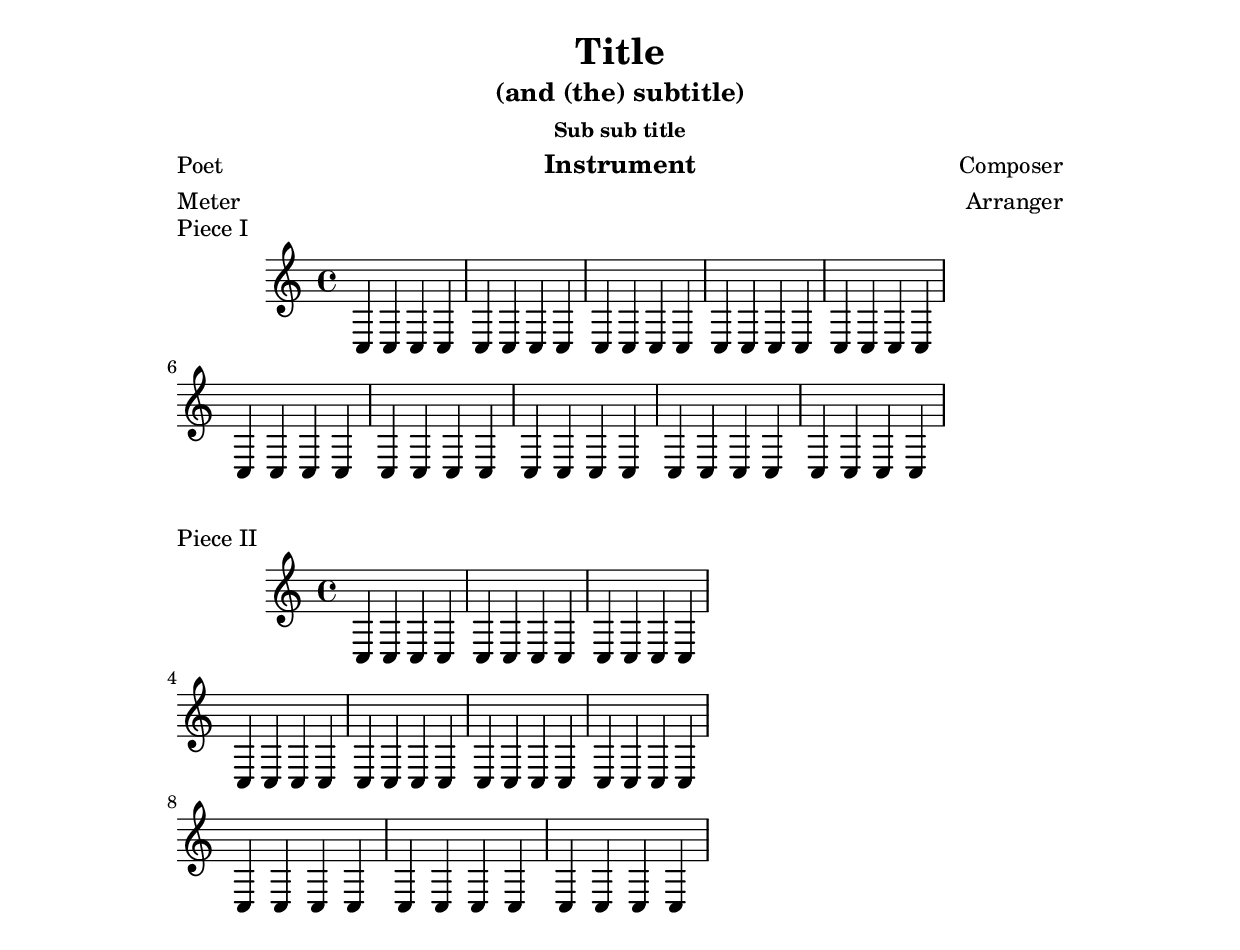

\version "2.3.8"

\header{ texidoc = "This shows how different settings on \bookpaper
modify the general page layout. Basically \bookpaper will set the
values for the whole paper while \paper for each \score block." }

 \header {
    title = "Title"
    subtitle = "(and (the) subtitle)"
    subsubtitle = "Sub sub title"
    poet = "Poet"
    composer = "Composer"
    texttranslator = "Text Translator"
    meter = "Meter"
    arranger = "Arranger"
    instrument = "Instrument"
  }

\bookpaper {
    %hsize = 2\cm
    %vsize = 2\cm
    topmargin = 2\cm
    bottommargin = 2\cm
    %headsep = 7\cm
    %footsep = 7\cm
    raggedbottom = ##t
    raggedlastbottom = ##t
    leftmargin = 3\cm
    linewidth = 15\cm
    %rigthmargin = 3\cm
    interscoreline = 3\cm
}


\book {
    \score {
        \notes {
            \repeat unfold 10 {
                \repeat unfold 4 {c4}
            }
        }
        \header {piece = "Piece I"}
        \paper {linewidth = 13\cm}
    }
    \score {
        \notes {
            \repeat unfold 10 {
                \repeat unfold 4 {c4}
            }
        }
        \header {piece = "Piece II"}
        \paper {linewidth = 9\cm}
    }
}